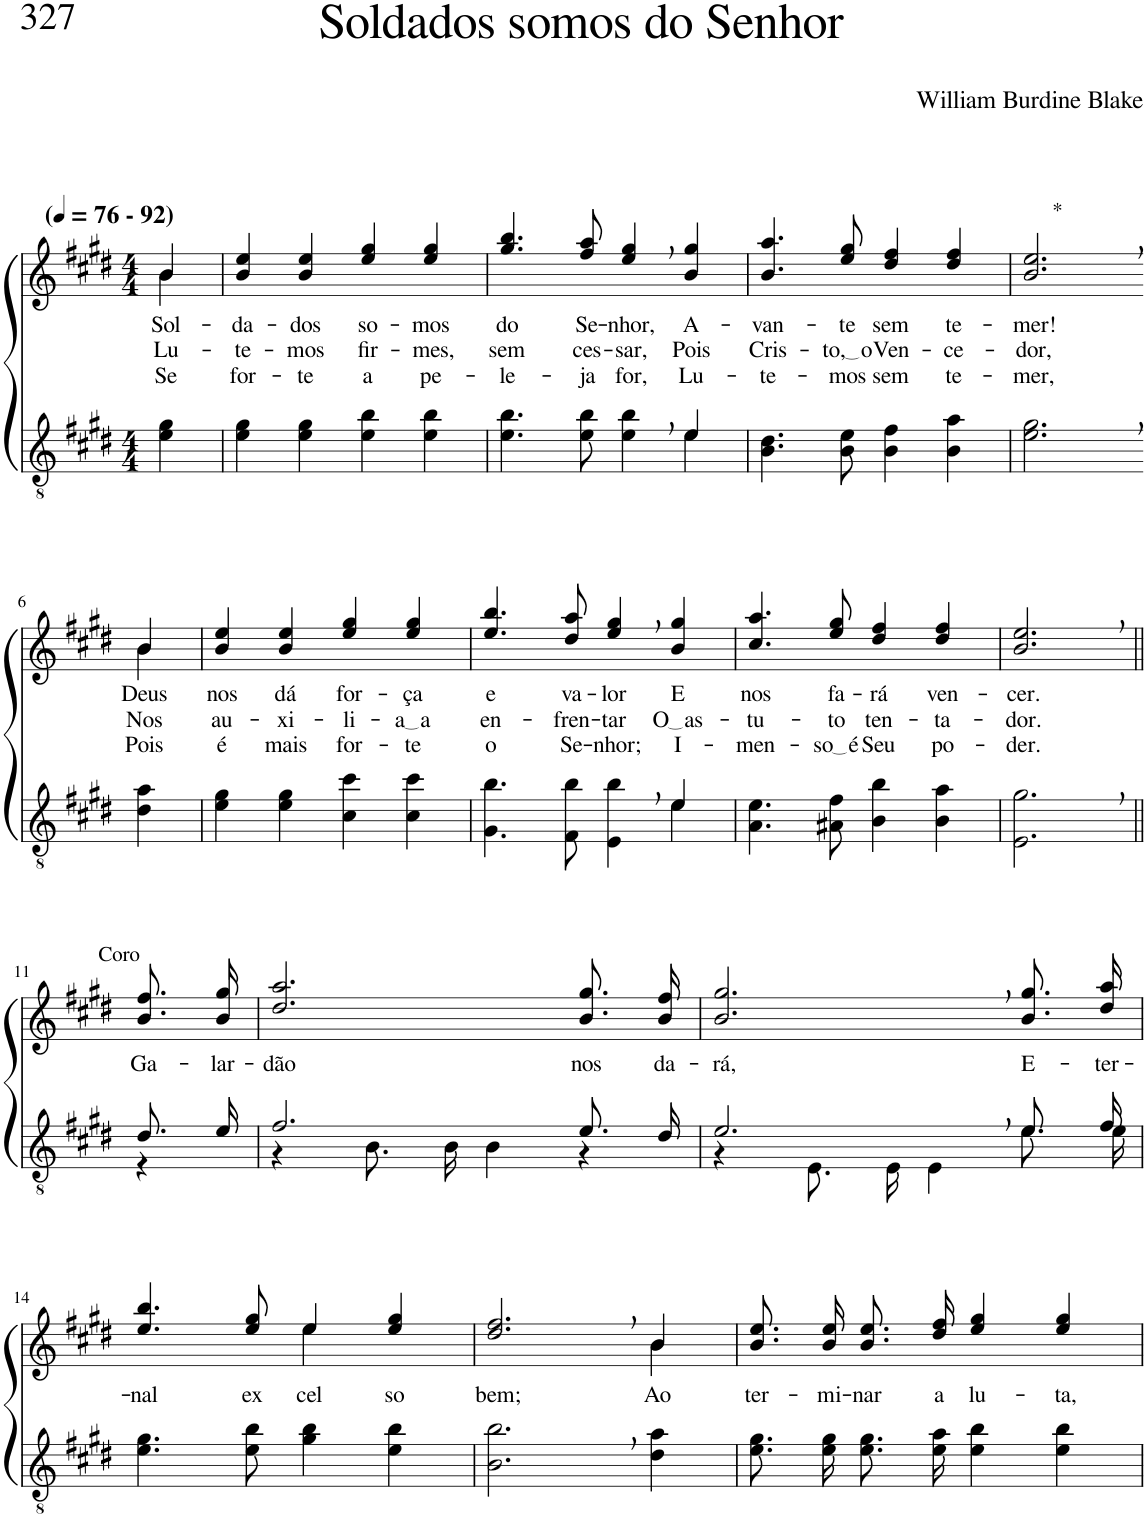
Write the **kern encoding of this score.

**kern	**kern	**text	**text	**text
*part2	*part1	*part1	*part1	*part1
*staff2	*staff1	*staff1	*staff1	*staff1
*I"Parte III e IV	*I"Parte I e II	*	*	*
*clefGv2	*clefG2	*	*	*
*Trd5c9	*Trd5c9	*	*	*
*k[f#c#g#d#]	*k[f#c#g#d#]	*	*	*
*M4/4	*M4/4	*	*	*
*MM76	*MM76	*	*	*
=1	=1	=1	=1	=1
!	!LO:TX:a:B:t=(	!	!	!
!	!LO:TX:a:B:t=- 92)	!	!	!
!	!	!LO:LY:b	!LO:LY:b	!LO:LY:b
*	*^	*	*	*
4e\ 4g#\	4b\	4b/	Sol-	Lu-	Se
=2	=2	=2	=2	=2	=2
!	!	!	!LO:LY:b	!LO:LY:b	!LO:LY:b
*	*v	*v	*	*	*
4e\ 4g#\	4b/ 4ee/	-da-	-te-	for-
!	!	!LO:LY:b	!LO:LY:b	!LO:LY:b
4e\ 4g#\	4b/ 4ee/	-dos	-mos	-te
!	!	!LO:LY:b	!LO:LY:b	!LO:LY:b
4e\ 4b\	4ee/ 4gg#/	so-	fir-	a
!	!	!LO:LY:b	!LO:LY:b	!LO:LY:b
4e\ 4b\	4ee/ 4gg#/	-mos	-mes,	pe-
=3	=3	=3	=3	=3
*^	*	*	*	*
!	!	!	!LO:LY:b	!LO:LY:b	!LO:LY:b
4.e\ 4.b\	2.ryy	4.gg#/ 4.bb/	do	sem	-le-
!	!	!	!LO:LY:b	!LO:LY:b	!LO:LY:b
8e\ 8b\	.	8ff#/ 8aa/	Se-	ces-	-ja
!	!	!	!LO:LY:b	!LO:LY:b	!LO:LY:b
4e\, 4b\,	.	4ee/, 4gg#/,	-nhor,	-sar,	for,
!	!	!	!LO:LY:b	!LO:LY:b	!LO:LY:b
4e\	4e/	4b/ 4gg#/	A-	Pois	Lu-
=4	=4	=4	=4	=4	=4
!	!	!	!LO:LY:b	!LO:LY:b	!LO:LY:b
*v	*v	*	*	*	*
4.B\ 4.d#\	4.b/ 4.aa/	-van-	Cris-	-te-
!	!	!LO:LY:b	!LO:LY:b	!LO:LY:b
8B\ 8e\	8ee/ 8gg#/	-te	to, o	-mos
!	!	!LO:LY:b	!LO:LY:b	!LO:LY:b
4B\ 4f#\	4dd#/ 4ff#/	sem	Ven-	sem
!	!	!LO:LY:b	!LO:LY:b	!LO:LY:b
4B\ 4a\	4dd#/ 4ff#/	te-	-ce-	te-
=5	=5	=5	=5	=5
!	!LO:TX:a:t=*	!	!	!
!	!	!LO:LY:b	!LO:LY:b	!LO:LY:b
2.e\, 2.g#\,	2.b/, 2.ee/,	-mer!	-dor,	-mer,
!!LO:LB:g=z
=6-	=6-	=6-	=6-	=6-
!	!	!LO:LY:b	!LO:LY:b	!LO:LY:b
*	*^	*	*	*
4d#\ 4a\	4b\	4b/	Deus	Nos	Pois
=7	=7	=7	=7	=7	=7
!	!	!	!LO:LY:b	!LO:LY:b	!LO:LY:b
*	*v	*v	*	*	*
4e\ 4g#\	4b/ 4ee/	nos	au-	é
!	!	!LO:LY:b	!LO:LY:b	!LO:LY:b
4e\ 4g#\	4b/ 4ee/	dá	-xi-	mais
!	!	!LO:LY:b	!LO:LY:b	!LO:LY:b
4c#\ 4cc#\	4ee/ 4gg#/	for-	-li-	for-
!	!	!LO:LY:b	!LO:LY:b	!LO:LY:b
4c#\ 4cc#\	4ee/ 4gg#/	-ça	a a	-te
=8	=8	=8	=8	=8
*^	*	*	*	*
!	!	!	!LO:LY:b	!LO:LY:b	!LO:LY:b
2.ryy	4.G#\ 4.b\	4.ee/ 4.bb/	e	en-	o
!	!	!	!LO:LY:b	!LO:LY:b	!LO:LY:b
.	8F#\ 8b\	8dd#/ 8aa/	va-	-fren-	Se-
!	!	!	!LO:LY:b	!LO:LY:b	!LO:LY:b
.	4E\ 4b\	4ee/, 4gg#/,	-lor	-tar	-nhor;
!	!	!	!LO:LY:b	!LO:LY:b	!LO:LY:b
4e/	4e\	4b/ 4gg#/	E	O as	I-
=9	=9	=9	=9	=9	=9
!	!	!	!LO:LY:b	!LO:LY:b	!LO:LY:b
*v	*v	*	*	*	*
4.A\ 4.e\	4.cc#/ 4.aa/	nos	-tu-	-men-
!	!	!LO:LY:b	!LO:LY:b	!LO:LY:b
8A#X\ 8f#\	8ee/ 8gg#/	fa-	-to	so é
!	!	!LO:LY:b	!LO:LY:b	!LO:LY:b
4B\ 4b\	4dd#/ 4ff#/	-rá	ten-	Seu
!	!	!LO:LY:b	!LO:LY:b	!LO:LY:b
4B\ 4a\	4dd#/ 4ff#/	ven-	-ta-	po-
=10	=10	=10	=10	=10
!	!	!LO:LY:b	!LO:LY:b	!LO:LY:b
2.E\, 2.g#\,	2.b/, 2.ee/,	-cer.	-dor.	-der.
!!LO:LB:g=z
=11||	=11||	=11||	=11||	=11||
*^	*	*	*	*
!	!	!LO:TX:a:t=Coro	!	!	!
!	!	!	!LO:LY:b	!	!
8.d#/L	4r	8.b\ 8.ff#\L	Ga-	.	.
!	!	!	!LO:LY:b	!	!
16e/Jk	.	16b\ 16gg#\Jk	-lar-	.	.
=12	=12	=12	=12	=12	=12
!	!	!	!LO:LY:b	!	!
2.f#/	4r	2.dd#/ 2.aa/	-dão	.	.
.	8.B\L	.	.	.	.
.	16B\Jk	.	.	.	.
.	4B\	.	.	.	.
!	!	!	!LO:LY:b	!	!
8.e/L	4r	8.b\ 8.gg#\L	nos	.	.
!	!	!	!LO:LY:b	!	!
16d#/Jk	.	16b\ 16ff#\Jk	da-	.	.
=13	=13	=13	=13	=13	=13
!	!	!	!LO:LY:b	!	!
2.e,/	4r	2.b/, 2.gg#/,	-rá,	.	.
.	8.E\L	.	.	.	.
.	16E\Jk	.	.	.	.
.	4E\	.	.	.	.
!	!	!	!LO:LY:b	!	!
8.e/L	8.e\L	8.b\ 8.gg#\L	E-	.	.
!	!	!	!LO:LY:b	!	!
16f#/Jk	16e\Jk	16dd#\ 16aa\Jk	-ter-	.	.
!!LO:LB:g=z
=14	=14	=14	=14	=14	=14
!	!	!	!LO:LY:b	!	!
*v	*v	*^	*	*	*
4.e\ 4.g#\	4.ee/ 4.bb/	2ryy	-nal	.	.
!	!	!	!LO:LY:b	!	!
8e\ 8b\	8ee/ 8gg#/	.	ex-	.	.
!	!	!	!LO:LY:b	!	!
4g#\ 4b\	4ee/	4ee\	-cel-	.	.
!	!	!	!LO:LY:b	!	!
4e\ 4b\	4ee/ 4gg#/	4ryy	-so	.	.
=15	=15	=15	=15	=15	=15
!	!	!	!LO:LY:b	!	!
2.B\, 2.b\,	2.dd#/, 2.ff#/,	2.ryy	bem;	.	.
!	!	!	!LO:LY:b	!	!
4d#\ 4a\	4b/	4b\	Ao	.	.
=16	=16	=16	=16	=16	=16
!	!	!	!LO:LY:b	!	!
*	*v	*v	*	*	*
8.e\ 8.g#\L	8.b\ 8.ee\L	ter-	.	.
!	!	!LO:LY:b	!	!
16e\ 16g#\Jk	16b\ 16ee\Jk	-mi-	.	.
!	!	!LO:LY:b	!	!
8.e\ 8.g#\L	8.b\ 8.ee\L	-nar	.	.
!	!	!LO:LY:b	!	!
16e\ 16a\Jk	16dd#\ 16ff#\Jk	a	.	.
!	!	!LO:LY:b	!	!
4e\ 4b\	4ee/ 4gg#/	lu-	.	.
!	!	!LO:LY:b	!	!
4e\ 4b\	4ee/ 4gg#/	-ta,	.	.
=	=	=	=	=
*-	*-	*-	*-	*-
